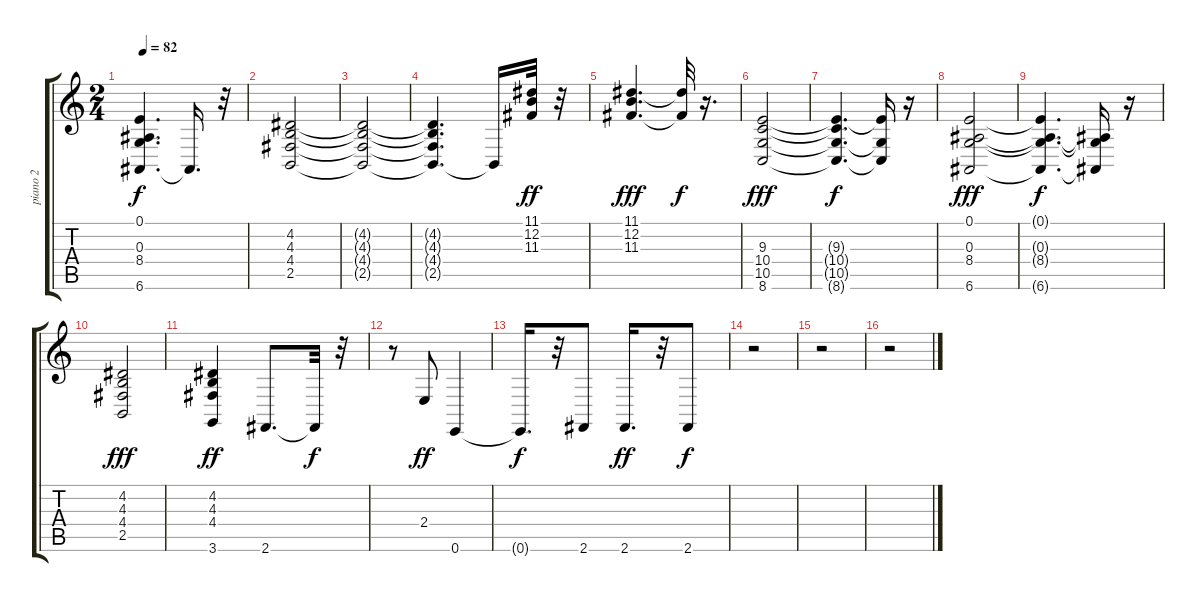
\track ("piano 2" "piano 2") {instrument honkytonkpiano}
\staff {score tabs}
\tuning (E4 B3 G3 D3 A2 E2) {hide}
\ts (2 4)
\tempo 82
\clef g2
\ks c
(0.1{t} 0.3{t} 8.4{t} 6.6{t}).4{d dy f} 6.6{t}.16{d} r.32 |
(4.2 4.3 4.4 2.5).2 |
(4.2{t} 4.3{t} 4.4{t} 2.5{t}).2 |
(4.2{t} 4.3{t} 4.4{t} 2.5{t}).4{d} 2.5{t}.16 (11.1 12.2 11.3).32{dy ff} r.32 |
(11.1 12.2 11.3).4{d dy fff} (11.1{t} 11.3{t}).32{dy f} r.16{d} |
(9.3 10.4 10.5 8.6).2{dy fff} |
(9.3{t} 10.4{t} 10.5{t} 8.6{t}).4{d dy f} (9.3{t} 10.5{t} 8.6{t}).16 r.16 |
(0.1 0.3 8.4 6.6).2{dy fff} |
(0.1{t} 0.3{t} 8.4{t} 6.6{t}).4{d dy f} (0.3{t} 8.4{t} 6.6{t}).16 r.16 |
(4.2 4.3 4.4 2.5).2{dy fff} |
(4.2 4.3 4.4 3.6).4{dy ff} 2.6.8{d} 2.6{t}.32{dy f} r.32 |
r.8 2.4.8{dy ff} 0.6.4 |
0.6{t}.16{d dy f} r.32 2.6.8 2.6.16{d dy ff} r.32 2.6.8{dy f} |
r.2 |
r.2 |
r.2
